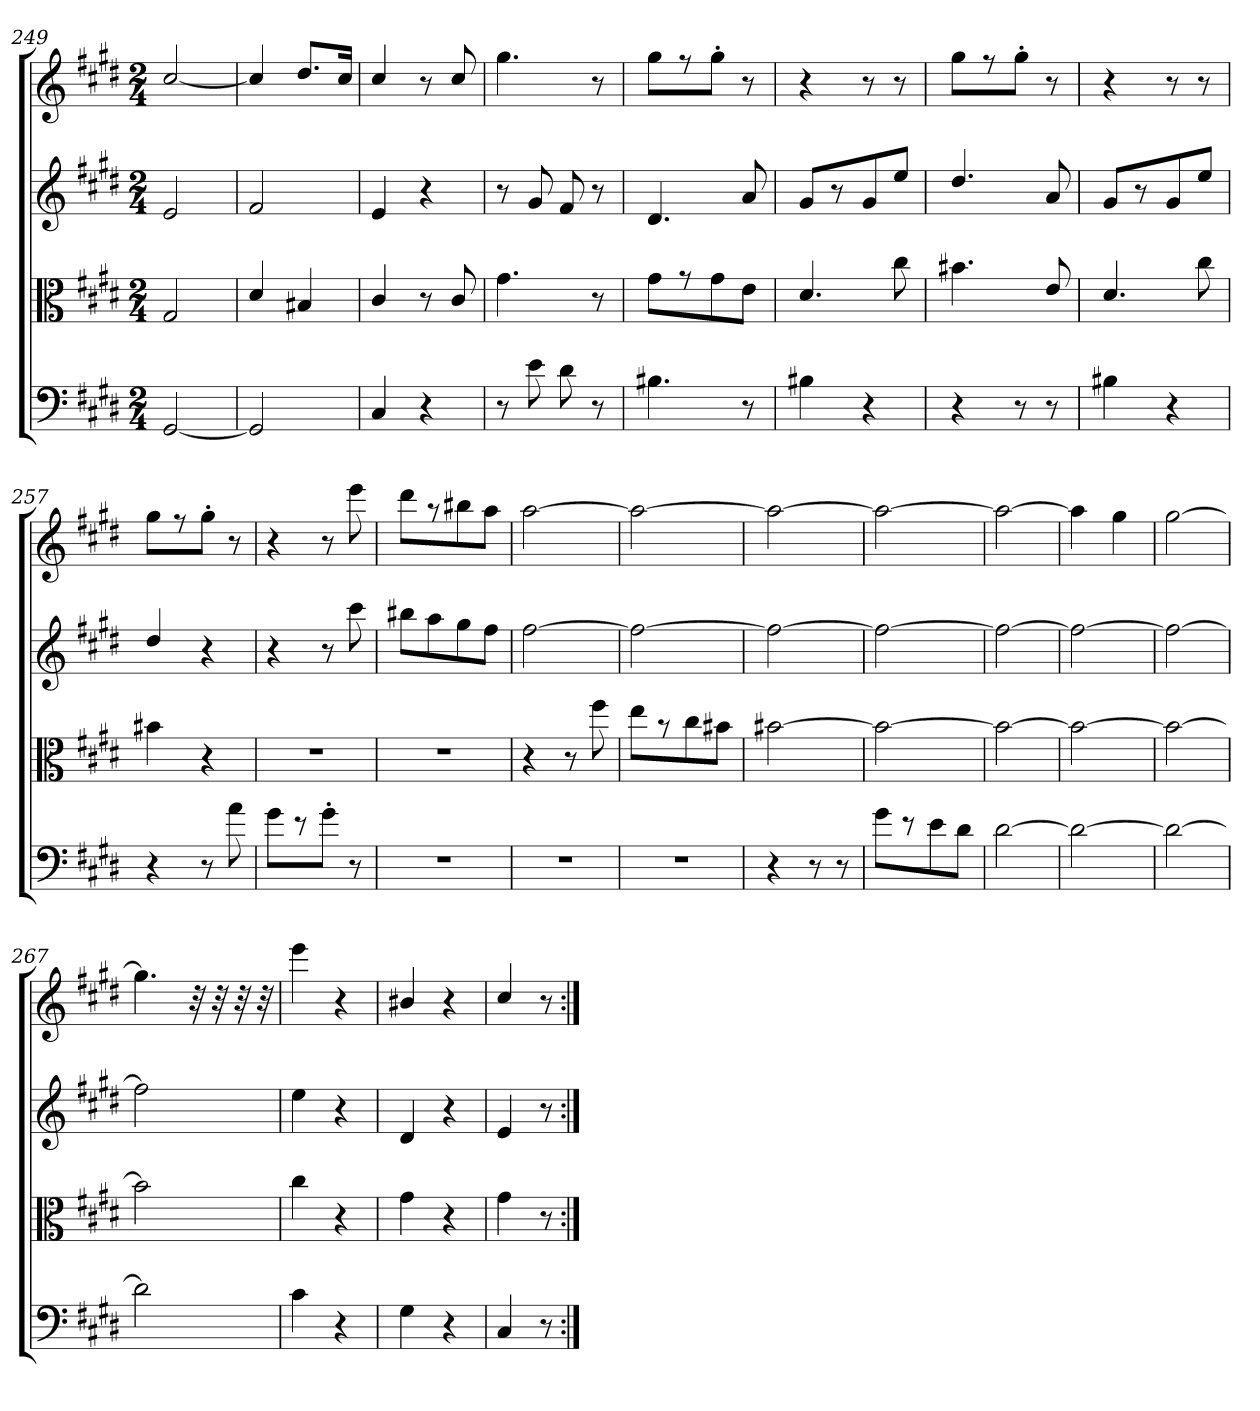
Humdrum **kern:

**kern	**kern	**kern	**kern
*part4	*part3	*part2	*part1
*staff4	*staff3	*staff2	*staff1
*clefF4	*clefC3	*clefG2	*clefG2
*k[f#c#g#d#]	*k[f#c#g#d#]	*k[f#c#g#d#]	*k[f#c#g#d#]
*c#:	*c#:	*c#:	*c#:
*M2/4	*M2/4	*M2/4	*M2/4
=249	=249	=249	=249
[2GG#/	2G#/	2e/	[2cc#/
=250	=250	=250	=250
2GG#/]	4d#/	2f#/	4cc#/]
.	4B#X/	.	8.dd#/L
.	.	.	16cc#/Jk
=251	=251	=251	=251
4C#/	4c#/	4e/	4cc#/
4r	8r	4r	8r
.	8c#/	.	8cc#/
=252	=252	=252	=252
8r	4.g#\	8r	4.gg#\
8e\	.	8g#/	.
8d#\	.	8f#/	.
8r	8r	8r	8r
=253	=253	=253	=253
4.B#X\	8g#\L	4.d#/	8gg#\L
.	8r	.	8r
.	8g#\	.	8gg#'\J
8r	8e\J	8a/	8r
=254	=254	=254	=254
4B#X\	4.d#/	8g#/L	4r
.	.	8r	.
4r	.	8g#/	8r
.	8cc#\	8ee/J	8r
=255	=255	=255	=255
4r	4.b#X\	4.dd#/	8gg#\L
.	.	.	8r
8r	.	.	8gg#'\J
8r	8e/	8a/	8r
=256	=256	=256	=256
4B#X\	4.d#/	8g#/L	4r
.	.	8r	.
4r	.	8g#/	8r
.	8cc#\	8ee/J	8r
=257	=257	=257	=257
4r	4b#X\	4dd#/	8gg#\L
.	.	.	8r
8r	4r	4r	8gg#'\J
8a\	.	.	8r
=258	=258	=258	=258
8g#\L	2r	4r	4r
8r	.	.	.
8g#'\J	.	8r	8r
8r	.	8ccc#\	8eee\
=259	=259	=259	=259
2r	2r	8bb#X\L	8ddd#\L
.	.	8aa\	8r
.	.	8gg#\	8bb#X\
.	.	8ff#\J	8aa\J
=260	=260	=260	=260
2r	4r	[2ff#\	[2aa\
.	8r	.	.
.	8ff#\	.	.
=261	=261	=261	=261
2r	8ee\L	2ff#\_	2aa\_
.	8r	.	.
.	8cc#\	.	.
.	8b#X\J	.	.
=262	=262	=262	=262
4r	[2b#X\	2ff#\_	2aa\_
8r	.	.	.
8r	.	.	.
=263	=263	=263	=263
8g#\L	2b#\_	2ff#\_	2aa\_
8r	.	.	.
8e\	.	.	.
8d#\J	.	.	.
=264	=264	=264	=264
[2d#\	2b#\_	2ff#\_	2aa\_
=265	=265	=265	=265
2d#\_	2b#\_	2ff#\_	4aa\]
.	.	.	4gg#\
=266	=266	=266	=266
2d#\_	2b#\_	2ff#\_	[2gg#\
=267	=267	=267	=267
2d#\]	2b#\]	2ff#\]	4.gg#\]
.	.	.	32r
.	.	.	32r
.	.	.	32r
.	.	.	32r
=268	=268	=268	=268
4c#\	4cc#\	4ee\	4eee\
4r	4r	4r	4r
=269	=269	=269	=269
4G#\	4g#\	4d#/	4b#X/
4r	4r	4r	4r
=270	=270	=270	=270
4C#/	4g#\	4e/	4cc#/
8r	8r	8r	8r
=:|!	=:|!	=:|!	=:|!
*-	*-	*-	*-
